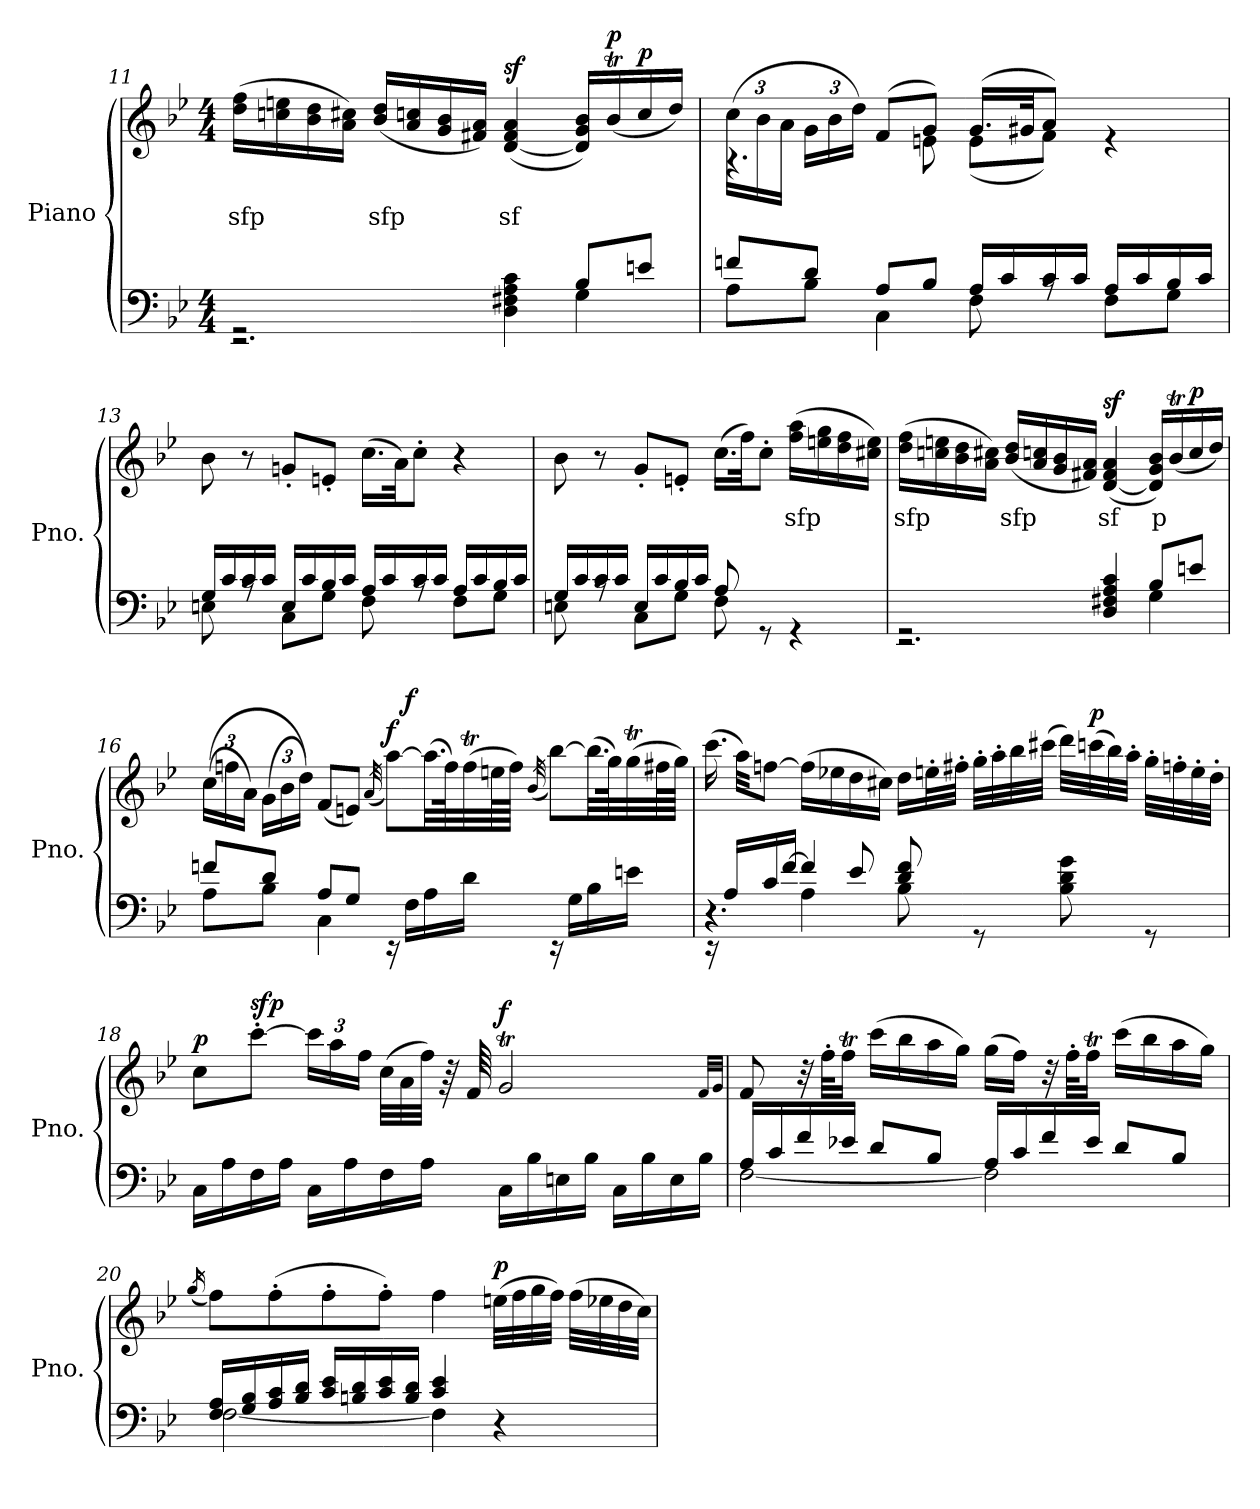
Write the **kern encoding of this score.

**kern	**kern	**text	**dynam
*part1	*part1	*part1	*part1
*staff2	*staff1	*staff1	*staff1/2
*I"Piano	*	*	*
*I'Pno.	*	*	*
!!LO:PB:g=z
*clefF4	*clefG2	*	*
*k[b-e-]	*k[b-e-]	*	*
*M4/4	*M4/4	*	*
=11	=11	=11	=11
*^	*	*	*
!	!	!	!LO:LY:b	!
2rGG	2.r	(>16dd\ 16ff\LL	sfp	.
.	.	16ccn\ 16een\	.	.
.	.	16b-\ 16dd\	.	.
.	.	16a\ 16cc#X\JJ)	.	.
!	!	!	!LO:LY:b	!
.	.	(<16b-/ 16dd/LL	sfp	.
.	.	16a/ 16ccn/	.	.
.	.	16g/ 16b-/	.	.
.	.	16f#X/ 16a/JJ)	.	.
!	!	!	!LO:LY:b	!LO:DY:b=2
4D\ 4F#X\ 4A\ 4c\	.	(>[4d/ 4f#/ 4a/	sf	sf
8B-/L	4G\	16d/] 16g/ 16b-/LL)	.	.
!	!	!	!	!LO:DY:b
.	.	(<16b-T/	.	p
!	!	!	!	!LO:DY:b=2
8en/J	.	16cc/	.	p
.	.	16dd/JJ)	.	.
=12	=12	=12	=12	=12
*	*	*Xbrackettup	*	*
*	*	*^	*	*
8fn/L	8A\L	(>24cc\LL	4.r	.	.
.	.	24b-\	.	.	.
.	.	24a\JJ	.	.	.
8d/J	8B-\J	24g\LL	.	.	.
.	.	24b-\	.	.	.
.	.	24dd\JJ)	.	.	.
8A/L	4C\	(>8f/L	.	.	.
8B-/J	.	8g/J)	8en\	.	.
16A/LL	8F\	(>16.g/LL	(<8e\L	.	.
16c/	.	.	.	.	.
.	.	32g#X/JK	.	.	.
16c/	8rA	8a/J)	8f\J)	.	.
16c/JJ	.	.	.	.	.
16A/LL	8F\L	4re	4ryy	.	.
16c/	.	.	.	.	.
16B-/	8G\J	.	.	.	.
16c/JJ	.	.	.	.	.
*	*	*v	*v	*	*
!!LO:LB:g=z
=13	=13	=13	=13	=13
16G/LL	8En\	8b-\	.	.
16c/	.	.	.	.
16c/	8rA	8r	.	.
16c/JJ	.	.	.	.
16E/LL	8C\L	8gn'/L	.	.
16c/	.	.	.	.
16B-/	8G\J	8en'/J	.	.
16c/JJ	.	.	.	.
16A/LL	8F\	(>16.cc\LL	.	.
16c/	.	.	.	.
.	.	32a\JK)	.	.
16c/	8rA	8cc'\J	.	.
16c/JJ	.	.	.	.
16A/LL	8F\L	4r	.	.
16c/	.	.	.	.
16B-/	8G\J	.	.	.
16c/JJ	.	.	.	.
=14	=14	=14	=14	=14
16G/LL	8En\	8b-\	.	.
16c/	.	.	.	.
16c/	8rA	8r	.	.
16c/JJ	.	.	.	.
16E/LL	8C\L	8g'/L	.	.
16c/	.	.	.	.
16B-/	8G\J	8en'/J	.	.
16c/JJ	.	.	.	.
8A/	8F\	(>16.cc\LL	.	.
.	.	32ff\JK)	.	.
8rGG	4.ryy	8cc'\J	.	.
!	!	!	!LO:LY:b	!
4rGG	.	(>16ff\ 16aa\LL	sfp	.
.	.	16een\ 16gg\	.	.
.	.	16dd\ 16ff\	.	.
.	.	16cc#X\ 16ee\JJ)	.	.
!!LO:LB:g=z
=15	=15	=15	=15	=15
!	!	!	!LO:LY:b	!
2rGG	2.r	(>16dd\ 16ff\LL	sfp	.
.	.	16ccn\ 16een\	.	.
.	.	16b-\ 16dd\	.	.
.	.	16a\ 16cc#X\JJ)	.	.
!	!	!	!LO:LY:b	!
.	.	(<16b-/ 16dd/LL	sfp	.
.	.	16a/ 16ccn/	.	.
.	.	16g/ 16b-/	.	.
.	.	16f#X/ 16a/JJ)	.	.
!	!	!	!LO:LY:b	!LO:DY:b=2
4D/ 4F#X/ 4A/ 4c/	.	(>[4d/ 4f#/ 4a/	sf	sf
!	!	!	!LO:LY:b	!
8B-/L	4G\	16d/] 16g/ 16b-/LL)	p	.
.	.	(<16b-T/	.	.
!	!	!	!	!LO:DY:b=2
8en/J	.	16cc/	.	p
.	.	16dd/JJ)	.	.
!!LO:LB:g=z
=16	=16	=16	=16	=16
8fn/L	8A\L	(>(>24cc\LL	.	.
.	.	24ffn\	.	.
.	.	24a\JJ)	.	.
8d/J	8B-\J	(>24g\LL	.	.
.	.	24b-\	.	.
.	.	24dd\JJ))	.	.
8A/L	4C\	(<8f/L	.	.
8G/J	.	8en/J)	.	.
.	.	(<32qa/	.	.
!	!	!	!	!LO:DY:b
16rEE	2ryy	[8aa\L)	.	f
!	!	!	!	!LO:DY:b=2
16F\LL	.	.	.	f
16A\	.	(>32.aa\LL]	.	.
.	.	64ff\K)	.	.
16d\JJ	.	(>32ffT\	.	.
.	.	64een\L	.	.
.	.	64ff\JJJJ)	.	.
.	.	(>32qb-/	.	.
16rEE	.	[8bb-\L)	.	.
16G\LL	.	.	.	.
16B-\	.	(>32.bb-\LL]	.	.
.	.	64gg\K)	.	.
16en\JJ	.	(>32ggT\	.	.
.	.	64ff#X\L	.	.
.	.	64gg\JJJJ)	.	.
!!LO:LB:g=z
=17	=17	=17	=17	=17
*	*^	*	*	*
16rEE	4.r	4r	(>16.ccc\	.	.
16A/LL	.	.	.	.	.
.	.	.	32aa\KKL)	.	.
16c/	.	.	[8ffn\J	.	.
[16f/JJ	.	.	.	.	.
4f/]	.	4A\	(>16ff\LL]	.	.
.	.	.	16ee-X\	.	.
.	8e-/	.	16dd\	.	.
.	.	.	16cc#X\JJ)	.	.
8d/ 8f/	8B-\	2ryy	16dd\LL	.	.
.	.	.	32een'\L	.	.
.	.	.	32ff#X'\JJJ	.	.
8rGG	4.ryy	.	32gg'\LLL	.	.
.	.	.	32aa'\	.	.
.	.	.	32bb-\	.	.
.	.	.	(>32ccc#X\JJJ	.	.
8B-\ 8d\ 8g\	.	.	32ddd\LLL)	.	.
!	!	!	!	!	!LO:DY:b
.	.	.	(>32cccn\	.	p
.	.	.	32bb-\)	.	.
.	.	.	32aa'\JJJ	.	.
8rGG	.	.	32gg'\LLL	.	.
.	.	.	32ffn'\	.	.
.	.	.	32ee'\	.	.
.	.	.	32dd'\JJJ	.	.
*v	*v	*v	*	*	*
!!LO:PB:g=z
=18	=18	=18	=18
!	!	!	!LO:DY:b=2
16C\LL	8cc\L	.	p
16A\	.	.	.
!	!	!	!LO:DY:b
16F\	[8ccc'\J	.	sfp
16A\JJ	.	.	.
16C\LL	24ccc\LL]	.	.
.	24aa\	.	.
16A\	.	.	.
.	24ff\JJ	.	.
16F\	(>32cc\LLL	.	.
.	32a\	.	.
16A\JJ	32ff\JJJ)	.	.
.	64r	.	.
.	64f/	.	.
!	!	!	!LO:DY:b
16C\LL	2gT/	.	f
16B-\	.	.	.
16En\	.	.	.
16B-\JJ	.	.	.
16C\LL	.	.	.
16B-\	.	.	.
16E\	.	.	.
16B-\JJ	.	.	.
.	32qf/LLL	.	.
.	32qg/JJJ	.	.
!!LO:LB:g=z
=19	=19	=19	=19
*^	*	*	*
16A/LL	[2F\	8f/	.	.
16c/	.	.	.	.
16f/	.	32r	.	.
.	.	32ff'\KLL	.	.
16e-X/JJ	.	16ffT\JJ	.	.
8d/L	.	(>16ccc\LL	.	.
.	.	16bb-\	.	.
8B-/J	.	16aa\	.	.
.	.	16gg\JJ)	.	.
16A/LL	2F\]	(>16gg\LL	.	.
16c/	.	16ff\JJ)	.	.
16f/	.	32r	.	.
.	.	32ff'\KLL	.	.
16e-/JJ	.	16ffT\JJ	.	.
8d/L	.	(>16ccc\LL	.	.
.	.	16bb-\	.	.
8B-/J	.	16aa\	.	.
.	.	16gg\JJ)	.	.
=20	=20	=20	=20	=20
.	.	(<16qgg/	.	.
16F/ 16A/LL	[2F\	8ff\L)	.	.
16G/ 16B-/	.	.	.	.
16A/ 16c/	.	(>8ff'\	.	.
16B-/ 16d/JJ	.	.	.	.
16c/ 16e-/LL	.	8ff'\	.	.
16Bn/ 16d/	.	.	.	.
16c/ 16e-/	.	8ff'\J)	.	.
16B/ 16d/JJ	.	.	.	.
4c/ 4e-/	4F\]	4ff\	.	.
!	!	!	!	!LO:DY:b
4r	4ryy	(>32een\LLL	.	p
.	.	32ff\	.	.
.	.	32gg\	.	.
.	.	32ff\JJJ)	.	.
.	.	(>32ff\LLL	.	.
.	.	32ee-X\	.	.
.	.	32dd\	.	.
.	.	32cc\JJJ)	.	.
*v	*v	*	*	*
=	=	=	=
*-	*-	*-	*-
